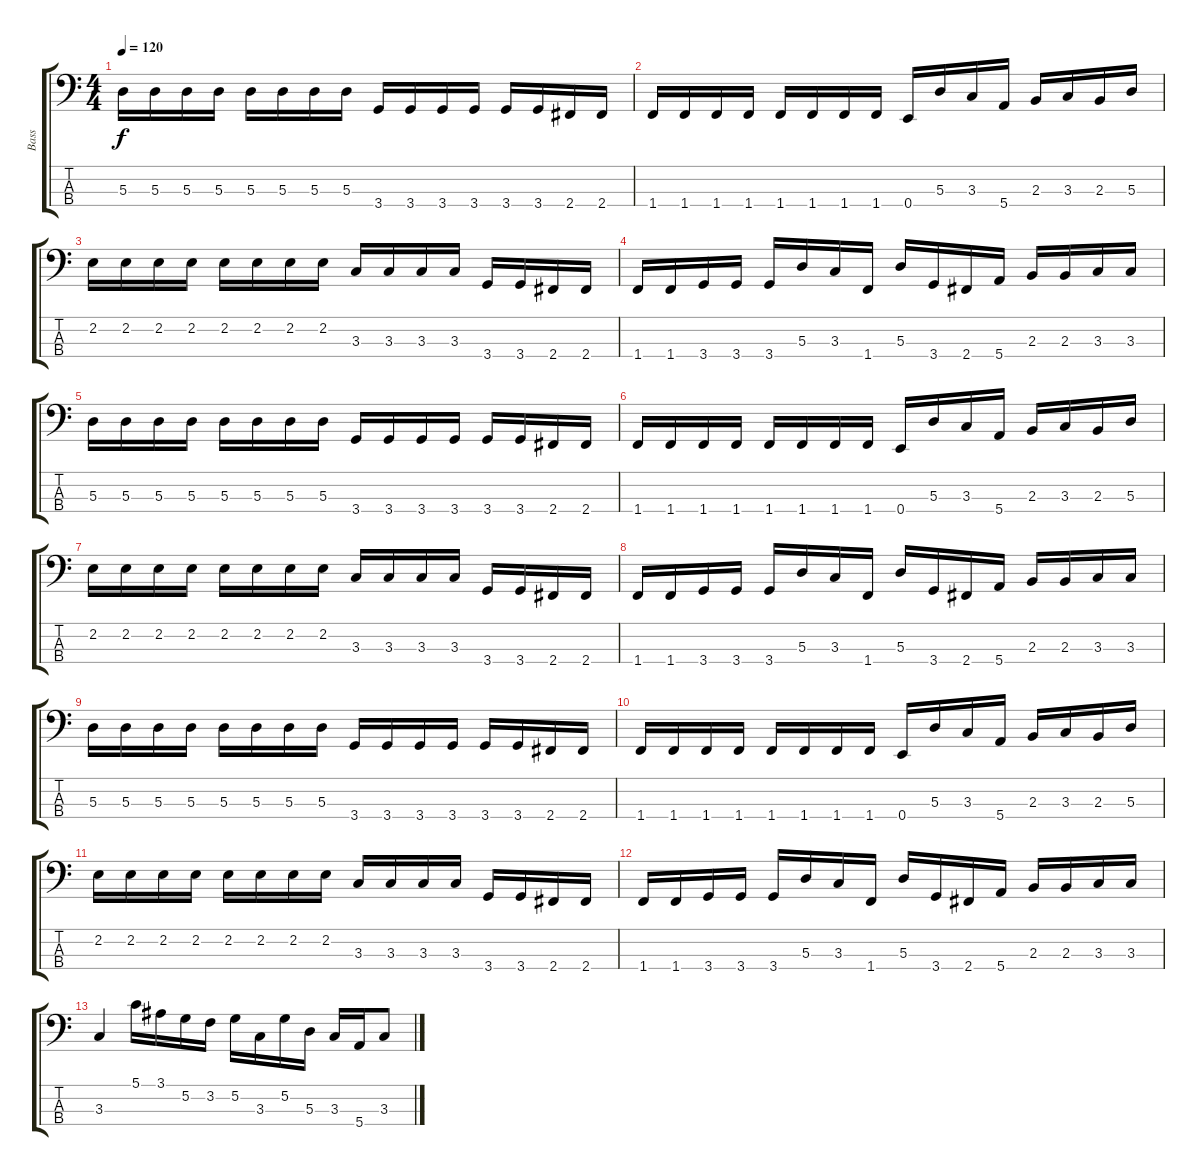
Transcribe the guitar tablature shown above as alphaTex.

\track ("Bass" "Bass") {instrument electricbassfinger}
\staff {score tabs}
\tuning (G2 D2 A1 E1) {hide}
\ts (4 4)
\tempo 120
\clef f4
\ks c
5.3.16{dy f} 5.3.16 5.3.16 5.3.16 5.3.16 5.3.16 5.3.16 5.3.16 3.4.16 3.4.16 3.4.16 3.4.16 3.4.16 3.4.16 2.4.16 2.4.16 |
1.4.16 1.4.16 1.4.16 1.4.16 1.4.16 1.4.16 1.4.16 1.4.16 0.4.16 5.3.16 3.3.16 5.4.16 2.3.16 3.3.16 2.3.16 5.3.16 |
2.2.16 2.2.16 2.2.16 2.2.16 2.2.16 2.2.16 2.2.16 2.2.16 3.3.16 3.3.16 3.3.16 3.3.16 3.4.16 3.4.16 2.4.16 2.4.16 |
1.4.16 1.4.16 3.4.16 3.4.16 3.4.16 5.3.16 3.3.16 1.4.16 5.3.16 3.4.16 2.4.16 5.4.16 2.3.16 2.3.16 3.3.16 3.3.16 |
5.3.16 5.3.16 5.3.16 5.3.16 5.3.16 5.3.16 5.3.16 5.3.16 3.4.16 3.4.16 3.4.16 3.4.16 3.4.16 3.4.16 2.4.16 2.4.16 |
1.4.16 1.4.16 1.4.16 1.4.16 1.4.16 1.4.16 1.4.16 1.4.16 0.4.16 5.3.16 3.3.16 5.4.16 2.3.16 3.3.16 2.3.16 5.3.16 |
2.2.16 2.2.16 2.2.16 2.2.16 2.2.16 2.2.16 2.2.16 2.2.16 3.3.16 3.3.16 3.3.16 3.3.16 3.4.16 3.4.16 2.4.16 2.4.16 |
1.4.16 1.4.16 3.4.16 3.4.16 3.4.16 5.3.16 3.3.16 1.4.16 5.3.16 3.4.16 2.4.16 5.4.16 2.3.16 2.3.16 3.3.16 3.3.16 |
5.3.16 5.3.16 5.3.16 5.3.16 5.3.16 5.3.16 5.3.16 5.3.16 3.4.16 3.4.16 3.4.16 3.4.16 3.4.16 3.4.16 2.4.16 2.4.16 |
1.4.16 1.4.16 1.4.16 1.4.16 1.4.16 1.4.16 1.4.16 1.4.16 0.4.16 5.3.16 3.3.16 5.4.16 2.3.16 3.3.16 2.3.16 5.3.16 |
2.2.16 2.2.16 2.2.16 2.2.16 2.2.16 2.2.16 2.2.16 2.2.16 3.3.16 3.3.16 3.3.16 3.3.16 3.4.16 3.4.16 2.4.16 2.4.16 |
1.4.16 1.4.16 3.4.16 3.4.16 3.4.16 5.3.16 3.3.16 1.4.16 5.3.16 3.4.16 2.4.16 5.4.16 2.3.16 2.3.16 3.3.16 3.3.16 |
3.3.4 5.1.16 3.1.16 5.2.16 3.2.16 5.2.16 3.3.16 5.2.16 5.3.16 3.3.16 5.4.16 3.3.8
